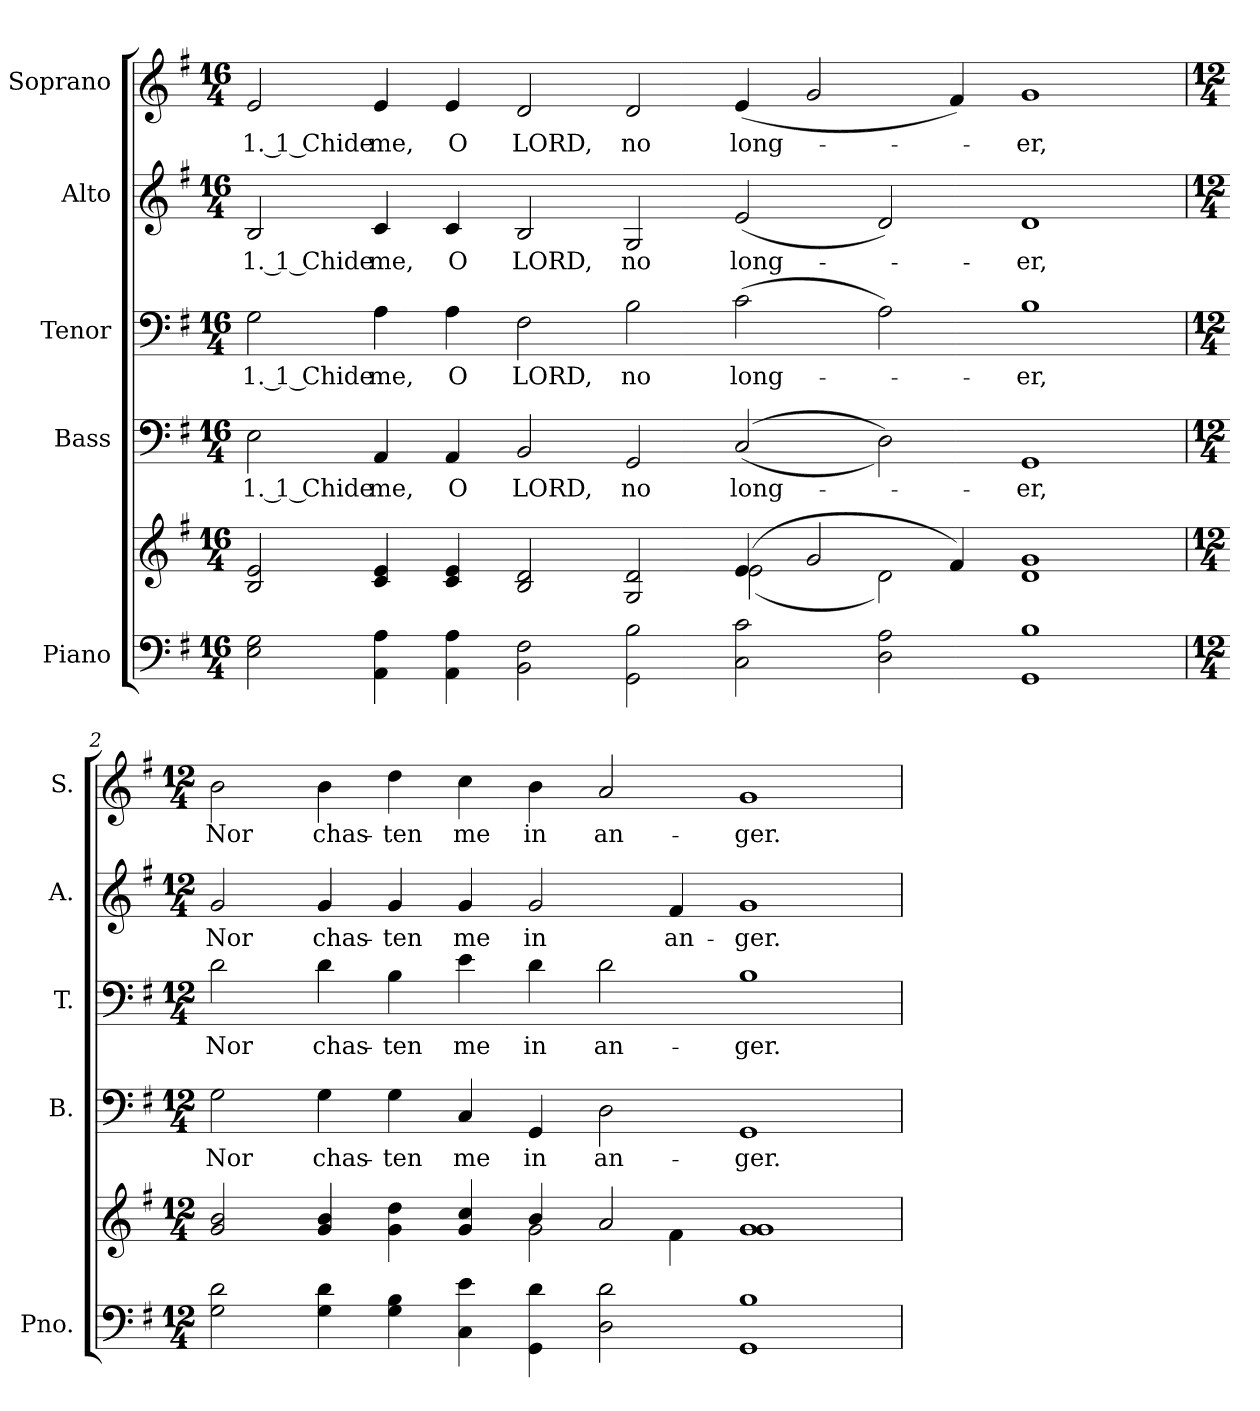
**kern	**kern	**kern	**text	**kern	**text	**kern	**text	**kern	**text
*part5	*part5	*part4	*part4	*part3	*part3	*part2	*part2	*part1	*part1
*staff6	*staff5	*staff4	*staff4	*staff3	*staff3	*staff2	*staff2	*staff1	*staff1
*I"Piano	*	*I"Bass	*	*I"Tenor	*	*I"Alto	*	*I"Soprano	*
*I'Pno.	*	*I'B.	*	*I'T.	*	*I'A.	*	*I'S.	*
!!LO:PB:g=z
*clefF4	*clefG2	*clefF4	*	*clefF4	*	*clefG2	*	*clefG2	*
*k[f#]	*k[f#]	*k[f#]	*	*k[f#]	*	*k[f#]	*	*k[f#]	*
*G:	*G:	*G:	*	*G:	*	*G:	*	*G:	*
*M16/4	*M16/4	*M16/4	*	*M16/4	*	*M16/4	*	*M16/4	*
*MM150	*MM150	*MM150	*	*MM150	*	*MM150	*	*MM150	*
=1	=1	=1	=1	=1	=1	=1	=1	=1	=1
*	*^	*	*	*	*	*	*	*	*
!	!	!	!	!LO:LY:b:color=#000000	!	!	!	!	!	!
!	!	!	!	!	!	!LO:LY:b:color=#000000	!	!	!	!
!	!	!	!	!	!	!	!	!LO:LY:b:color=#000000	!	!
!	!	!	!	!	!	!	!	!	!	!LO:LY:b:color=#000000
2Ei\ 2Gi	2Bi/ 2ei	1ryy	2Ei\	1. 1 Chide	2Gi\	1. 1 Chide	2Bi/	1. 1 Chide	2ei/	1. 1 Chide
!	!	!	!	!LO:LY:b:color=#000000	!	!	!	!	!	!
!	!	!	!	!	!	!LO:LY:b:color=#000000	!	!	!	!
!	!	!	!	!	!	!	!	!LO:LY:b:color=#000000	!	!
!	!	!	!	!	!	!	!	!	!	!LO:LY:b:color=#000000
4AAi\ 4Ai	4ci/ 4ei	.	4AAi/	me,	4Ai\	me,	4ci/	me,	4ei/	me,
!	!	!	!	!LO:LY:b:color=#000000	!	!	!	!	!	!
!	!	!	!	!	!	!LO:LY:b:color=#000000	!	!	!	!
!	!	!	!	!	!	!	!	!LO:LY:b:color=#000000	!	!
!	!	!	!	!	!	!	!	!	!	!LO:LY:b:color=#000000
4AAi\ 4Ai	4ci/ 4ei	.	4AAi/	O	4Ai\	O	4ci/	O	4ei/	O
!	!	!	!	!LO:LY:b:color=#000000	!	!	!	!	!	!
!	!	!	!	!	!	!LO:LY:b:color=#000000	!	!	!	!
!	!	!	!	!	!	!	!	!LO:LY:b:color=#000000	!	!
!	!	!	!	!	!	!	!	!	!	!LO:LY:b:color=#000000
2BBi\ 2F#i	2Bi/ 2di	1ryy	2BBi/	LORD,	2F#i\	LORD,	2Bi/	LORD,	2di/	LORD,
!	!	!	!	!LO:LY:b:color=#000000	!	!	!	!	!	!
!	!	!	!	!	!	!LO:LY:b:color=#000000	!	!	!	!
!	!	!	!	!	!	!	!	!LO:LY:b:color=#000000	!	!
!	!	!	!	!	!	!	!	!	!	!LO:LY:b:color=#000000
2GGi\ 2Bi	2Gi/ 2di	.	2GGi/	no	2Bi\	no	2Gi/	no	2di/	no
!	!	!	!	!LO:LY:b:color=#000000	!	!	!	!	!	!
!	!	!	!	!	!	!LO:LY:b:color=#000000	!	!	!	!
!	!	!	!	!	!	!	!	!LO:LY:b:color=#000000	!	!
!	!	!	!	!	!	!	!	!	!	!LO:LY:b:color=#000000
2Ci\ 2ci	(4ei/	(2ei\	((2Ci/	long-	(2ci\	long-	(2ei/	long-	(4ei/	long-
.	2gi/	.	.	.	.	.	.	.	2gi/	.
2Di\ 2Ai	.	2di\)	2Di\))	.	2Ai\)	.	2di/)	.	.	.
.	4f#i/)	.	.	.	.	.	.	.	4f#i/)	.
!	!	!	!	!LO:LY:b:color=#000000	!	!	!	!	!	!
!	!	!	!	!	!	!LO:LY:b:color=#000000	!	!	!	!
!	!	!	!	!	!	!	!	!LO:LY:b:color=#000000	!	!
!	!	!	!	!	!	!	!	!	!	!LO:LY:b:color=#000000
1GGi 1Bi	1di 1gi	1ryy	1GGi	-er,	1Bi	-er,	1di	-er,	1gi	-er,
=2	=2	=2	=2	=2	=2	=2	=2	=2	=2	=2
*M12/4	*M12/4	*	*M12/4	*	*M12/4	*	*M12/4	*	*M12/4	*
!	!	!	!	!LO:LY:b:color=#000000	!	!	!	!	!	!
!	!	!	!	!	!	!LO:LY:b:color=#000000	!	!	!	!
!	!	!	!	!	!	!	!	!LO:LY:b:color=#000000	!	!
!	!	!	!	!	!	!	!	!	!	!LO:LY:b:color=#000000
2Gi\ 2di	2gi/ 2bi	1ryy	2Gi\	Nor	2di\	Nor	2gi/	Nor	2bi\	Nor
!	!	!	!	!LO:LY:b:color=#000000	!	!	!	!	!	!
!	!	!	!	!	!	!LO:LY:b:color=#000000	!	!	!	!
!	!	!	!	!	!	!	!	!LO:LY:b:color=#000000	!	!
!	!	!	!	!	!	!	!	!	!	!LO:LY:b:color=#000000
4Gi\ 4di	4gi/ 4bi	.	4Gi\	chas-	4di\	chas-	4gi/	chas-	4bi\	chas-
!	!	!	!	!LO:LY:b:color=#000000	!	!	!	!	!	!
!	!	!	!	!	!	!LO:LY:b:color=#000000	!	!	!	!
!	!	!	!	!	!	!	!	!LO:LY:b:color=#000000	!	!
!	!	!	!	!	!	!	!	!	!	!LO:LY:b:color=#000000
4Gi\ 4Bi	4gi\ 4ddi	.	4Gi\	-ten	4Bi\	-ten	4gi/	-ten	4ddi\	-ten
!	!	!	!	!LO:LY:b:color=#000000	!	!	!	!	!	!
!	!	!	!	!	!	!LO:LY:b:color=#000000	!	!	!	!
!	!	!	!	!	!	!	!	!LO:LY:b:color=#000000	!	!
!	!	!	!	!	!	!	!	!	!	!LO:LY:b:color=#000000
4Ci\ 4ei	4gi/ 4cci	4ryy	4Ci/	me	4ei\	me	4gi/	me	4cci\	me
!	!	!	!	!LO:LY:b:color=#000000	!	!	!	!	!	!
!	!	!	!	!	!	!LO:LY:b:color=#000000	!	!	!	!
!	!	!	!	!	!	!	!	!LO:LY:b:color=#000000	!	!
!	!	!	!	!	!	!	!	!	!	!LO:LY:b:color=#000000
4GGi\ 4di	4bi/	2gi\	4GGi/	in	4di\	in	2gi/	in	4bi\	in
!	!	!	!	!LO:LY:b:color=#000000	!	!	!	!	!	!
!	!	!	!	!	!	!LO:LY:b:color=#000000	!	!	!	!
!	!	!	!	!	!	!	!	!	!	!LO:LY:b:color=#000000
2Di\ 2di	2ai/	.	2Di\	an-	2di\	an-	.	.	2ai/	an-
!	!	!	!	!	!	!	!	!LO:LY:b:color=#000000	!	!
.	.	4f#i\	.	.	.	.	4f#i/	an-	.	.
!	!	!	!	!LO:LY:b:color=#000000	!	!	!	!	!	!
!	!	!	!	!	!	!LO:LY:b:color=#000000	!	!	!	!
!	!	!	!	!	!	!	!	!LO:LY:b:color=#000000	!	!
!	!	!	!	!	!	!	!	!	!	!LO:LY:b:color=#000000
1GGi 1Bi	1gi 1gi	1ryy	1GGi	-ger.	1Bi	-ger.	1gi	-ger.	1gi	-ger.
*	*v	*v	*	*	*	*	*	*	*	*
=	=	=	=	=	=	=	=	=	=
*-	*-	*-	*-	*-	*-	*-	*-	*-	*-
